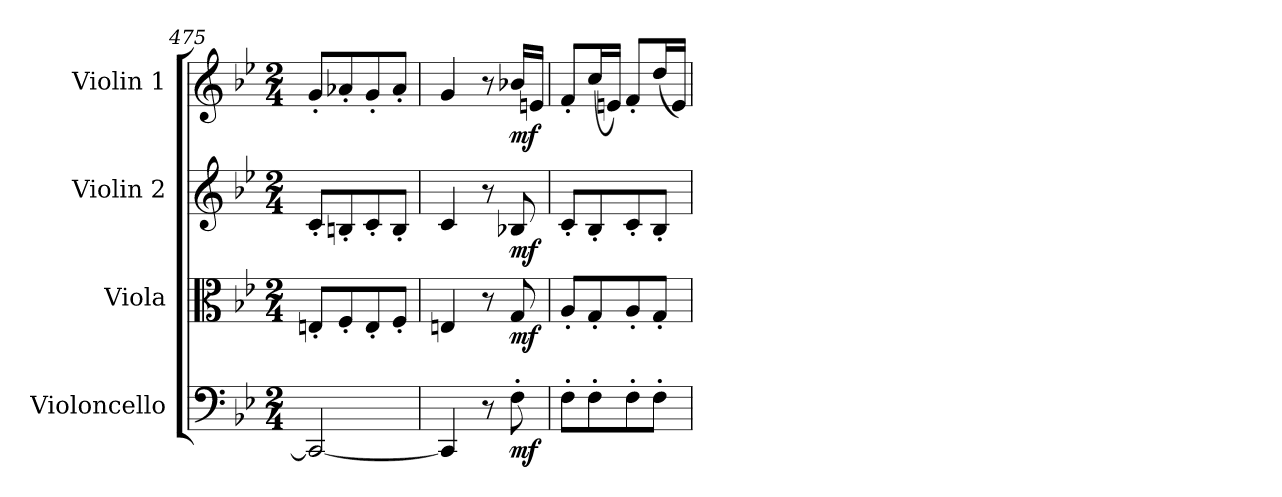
**kern	**dynam	**kern	**dynam	**kern	**dynam	**kern	**dynam
*part4	*part4	*part3	*part3	*part2	*part2	*part1	*part1
*staff4	*staff4	*staff3	*staff3	*staff2	*staff2	*staff1	*staff1
*I"Violoncello	*	*I"Viola	*	*I"Violin 2	*	*I"Violin 1	*
*I'Vc	*	*I'Vla	*	*I'Vln	*	*I'Vln	*
*clefF4	*	*clefC3	*	*clefG2	*	*clefG2	*
*k[b-e-]	*	*k[b-e-]	*	*k[b-e-]	*	*k[b-e-]	*
*M2/4	*	*M2/4	*	*M2/4	*	*M2/4	*
=475	=475	=475	=475	=475	=475	=475	=475
2CC/_	.	8En'/L	.	8c'/L	.	8g'/L	.
.	.	8F'/	.	8Bn'/	.	8a-X'/	.
.	.	8E'/	.	8c'/	.	8g'/	.
.	.	8F'/J	.	8B'/J	.	8a-'/J	.
=476	=476	=476	=476	=476	=476	=476	=476
4CC/]	.	4En/	.	4c/	.	4g/	.
8r	.	8r	.	8r	.	8r	.
!	!LO:DY:b	!	!LO:DY:b	!	!LO:DY:b	!	!LO:DY:b
8F'\	mf	8G/	mf	8B-X/	mf	16b-X/LL	mf
.	.	.	.	.	.	16en/JJ	.
=477	=477	=477	=477	=477	=477	=477	=477
8F'\L	.	8A'/L	.	8c'/L	.	8f'/L	.
8F'\	.	8G'/	.	8B-'/	.	(<16cc/L	.
.	.	.	.	.	.	16en/JJ)	.
8F'\	.	8A'/	.	8c'/	.	8f'/L	.
8F'\J	.	8G'/J	.	8B-'/J	.	(<16dd/L	.
.	.	.	.	.	.	16e/JJ)	.
=	=	=	=	=	=	=	=
*-	*-	*-	*-	*-	*-	*-	*-
